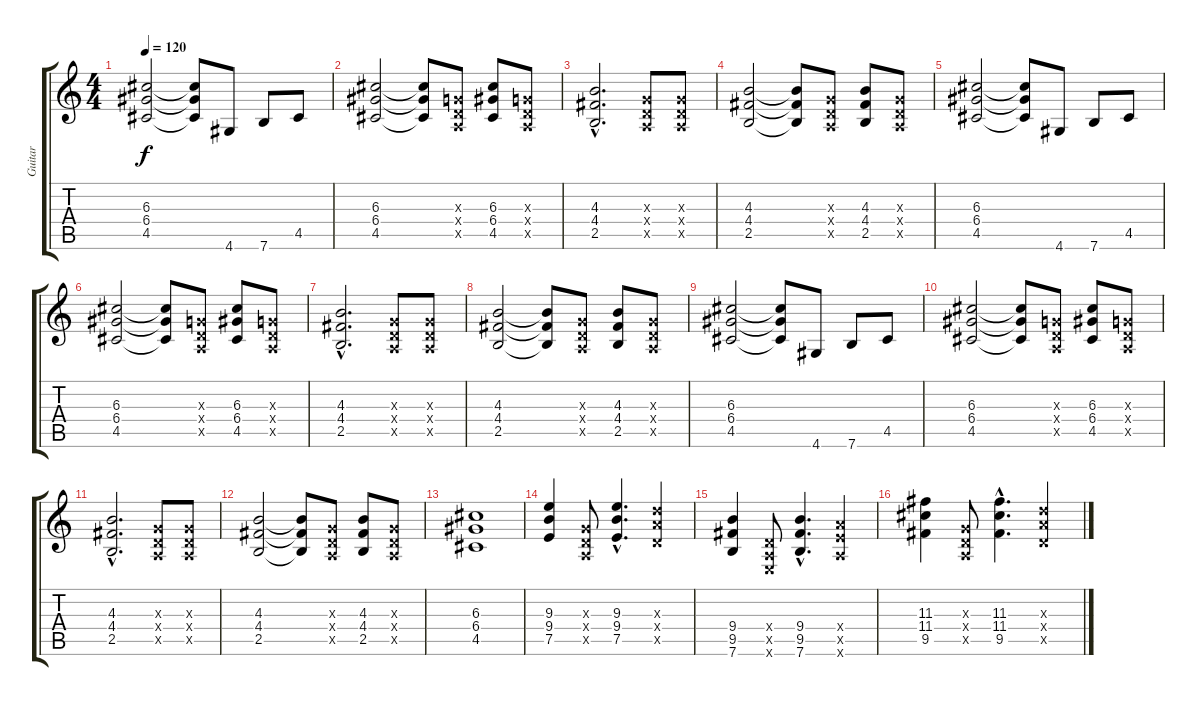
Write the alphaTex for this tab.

\track ("Guitar" "Guitar") {instrument overdrivenguitar}
\staff {score tabs}
\tuning (E4 B3 G3 D3 A2 E2) {hide}
\ts (4 4)
\tempo 120
\clef g2
\ks c
(6.3 6.4 4.5).2{dy f} (6.3{t} 6.4{t} 4.5{t}).8 4.6.8 7.6.8 4.5.8 |
(6.3 6.4 4.5).2 (6.3{t} 6.4{t} 4.5{t}).8 (0.3{x} 0.4{x} 0.5{x}).8 (6.3 6.4 4.5).8 (0.3{x} 0.4{x} 0.5{x}).8 |
(4.3{hac} 4.4{hac} 2.5{hac}).2{d} (0.3{x} 0.4{x} 0.5{x}).8 (0.3{x} 0.4{x} 0.5{x}).8 |
(4.3 4.4 2.5).2 (4.3{t} 4.4{t} 2.5{t}).8 (0.3{x} 0.4{x} 0.5{x}).8 (4.3 4.4 2.5).8 (0.3{x} 0.4{x} 0.5{x}).8 |
(6.3 6.4 4.5).2 (6.3{t} 6.4{t} 4.5{t}).8 4.6.8 7.6.8 4.5.8 |
(6.3 6.4 4.5).2 (6.3{t} 6.4{t} 4.5{t}).8 (0.3{x} 0.4{x} 0.5{x}).8 (6.3 6.4 4.5).8 (0.3{x} 0.4{x} 0.5{x}).8 |
(4.3{hac} 4.4{hac} 2.5{hac}).2{d} (0.3{x} 0.4{x} 0.5{x}).8 (0.3{x} 0.4{x} 0.5{x}).8 |
(4.3 4.4 2.5).2 (4.3{t} 4.4{t} 2.5{t}).8 (0.3{x} 0.4{x} 0.5{x}).8 (4.3 4.4 2.5).8 (0.3{x} 0.4{x} 0.5{x}).8 |
(6.3 6.4 4.5).2 (6.3{t} 6.4{t} 4.5{t}).8 4.6.8 7.6.8 4.5.8 |
(6.3 6.4 4.5).2 (6.3{t} 6.4{t} 4.5{t}).8 (0.3{x} 0.4{x} 0.5{x}).8 (6.3 6.4 4.5).8 (0.3{x} 0.4{x} 0.5{x}).8 |
(4.3{hac} 4.4{hac} 2.5{hac}).2{d} (0.3{x} 0.4{x} 0.5{x}).8 (0.3{x} 0.4{x} 0.5{x}).8 |
(4.3 4.4 2.5).2 (4.3{t} 4.4{t} 2.5{t}).8 (0.3{x} 0.4{x} 0.5{x}).8 (4.3 4.4 2.5).8 (0.3{x} 0.4{x} 0.5{x}).8 |
(6.3 6.4 4.5).1 |
(9.3 9.4 7.5).4 (0.3{x} 0.4{x} 0.5{x}).8 (9.3{hac} 9.4{hac} 7.5{hac}).4{d} (7.3{x} 7.4{x} 5.5{x}).4 |
(9.4 9.5 7.6).4 (0.4{x} 0.5{x} 0.6{x}).8 (9.4{hac} 9.5{hac} 7.6{hac}).4{d} (7.4{x} 7.5{x} 5.6{x}).4 |
(11.3 11.4 9.5).4 (0.3{x} 0.4{x} 0.5{x}).8 (11.3{hac} 11.4{hac} 9.5{hac}).4{d} (7.3{x} 7.4{x} 5.5{x}).4
